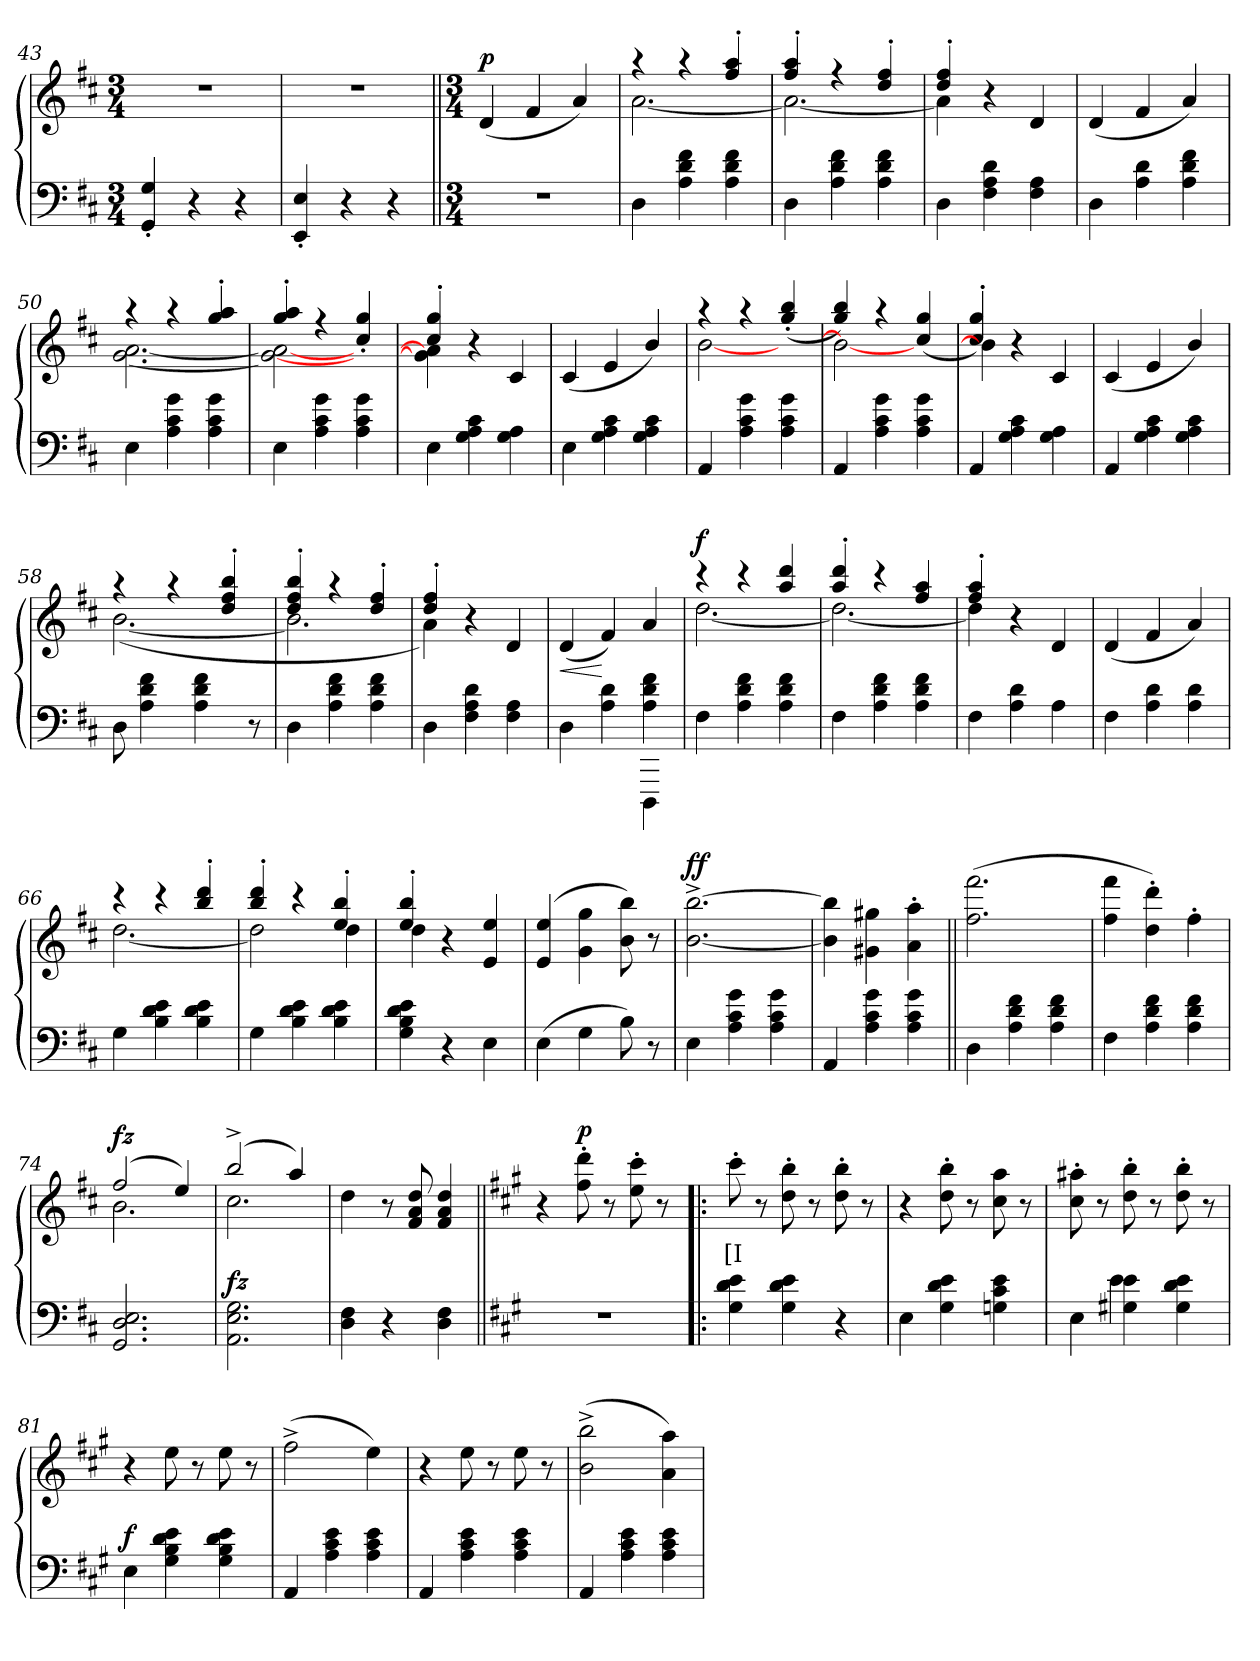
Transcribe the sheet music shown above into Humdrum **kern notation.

**kern	**kern	**text	**dynam
*part1	*part1	*part1	*part1
*staff2	*staff1	*staff1	*staff1/2
*clefF4	*clefG2	*	*
*k[f#c#]	*k[f#c#]	*	*
*M3/4	*M3/4	*	*
=43	=43	=43	=43
4GG'/ 4G'/	2.r	.	.
4r	.	.	.
4r	.	.	.
=44	=44	=44	=44
4EE'/ 4E'/	2.r	.	.
4r	.	.	.
4r	.	.	.
!!LO:PB:g=z
=45||	=45||	=45||	=45||
*M3/4	*M3/4	*	*
!	!	!	!LO:DY:b
2.r	(4d/	.	p
.	4f#/	.	.
.	4a/)	.	.
=46	=46	=46	=46
*	*^	*	*
4D\	4r	[2.a\	.	.
4A\ 4d\ 4f#\	4r	.	.	.
4A\ 4d\ 4f#\	(4ff#' 4aa'	.	.	.
=47	=47	=47	=47	=47
4D\	4ff#'/ 4aa'/	2.a\_	.	.
4A\ 4d\ 4f#\	4r	.	.	.
4A\ 4d\ 4f#\	(4dd'/ 4ff#'/	.	.	.
=48	=48	=48	=48	=48
4D\	4dd'/ 4ff#'/	4a\]	.	.
4F#\ 4A\ 4d\	4r	4ryy	.	.
4F#\ 4A\	4d/	4ryy	.	.
*	*v	*v	*	*
=49	=49	=49	=49
4D\	(4d/	.	.
4A\ 4d\	4f#/	.	.
4A\ 4d\ 4f#\	4a/)	.	.
=50	=50	=50	=50
*	*^	*	*
4E\	4r	[2.g\ [2.a\	.	.
4A\ 4c#\ 4g\	4r	.	.	.
4A\ 4c#\ 4g\	(4gg'/ 4aa'/	.	.	.
=51	=51	=51	=51	=51
4E\	4gg'/ 4aa'/	2g_\ 2a_\	.	.
4A\ 4c#\ 4g\	4r	.	.	.
4A\ 4c#\ 4g\	(>4cc#'>/ 4gg'>/	4ryy	.	.
=52	=52	=52	=52	=52
4E\	4cc#'/ 4gg'/	4g]\ 4a]\	.	.
4G\ 4A\ 4c#\	4ryy	4r	.	.
4G\ 4A\	4c#/	4ryy	.	.
*	*v	*v	*	*
!!LO:LB:g=z
=53	=53	=53	=53
4E\	(4c#/	.	.
4G\ 4A\ 4c#\	4e/	.	.
4G\ 4A\ 4c#\	4b/)	.	.
=54	=54	=54	=54
*	*^	*	*
4AA/	4r	[2b\	.	.
4A\ 4c#\ 4g\	4r	.	.	.
4A\ 4c#\ 4g\	(>(4gg'/ 4bb'/	4ryy	.	.
=55	=55	=55	=55	=55
4AA/	4gg/ 4bb/)	2b\_	.	.
4A\ 4c#\ 4g\	4r	.	.	.
4A\ 4c#\ 4g\	(>(4cc#/ 4gg/	4ryy	.	.
=56	=56	=56	=56	=56
4AA/	4cc#'/ 4gg'/)	4b\]	.	.
4G\ 4A\ 4c#\	4r	4ryy	.	.
4G\ 4A\	4c#/	4ryy	.	.
*	*v	*v	*	*
=57	=57	=57	=57
4AA/	(4c#/	.	.
4G\ 4A\ 4c#\	4e/	.	.
4G\ 4A\ 4c#\	4b/)	.	.
=58	=58	=58	=58
*	*^	*	*
8D\	4r	([2.b\	.	.
4A\ 4d\ 4f#\	.	.	.	.
.	4r	.	.	.
4A\ 4d\ 4f#\	.	.	.	.
.	(<4dd' 4ff#' 4bb'	.	.	.
8r	.	.	.	.
=59	=59	=59	=59	=59
4D\	4dd'/ 4ff#'/ 4bb'/	2.b\]	.	.
4A\ 4d\ 4f#\	4r	.	.	.
4A\ 4d\ 4f#\	(<4dd'/ 4ff#'/	.	.	.
=60	=60	=60	=60	=60
4D\	4dd'/ 4ff#'/	4a\)	.	.
4F#\ 4A\ 4d\	4r	4ryy	.	.
4F#\ 4A\	4d/	4ryy	.	.
=61	=61	=61	=61	=61
*^	*	*	*	*
!	!	!	!	!	!LO:HP:b
*	*	*v	*v	*	*
2ryy	4D\	(4d/	.	<
.	4A\ 4d\	4f#/)	.	[
4DDD\	4A\ 4d\ 4f#\	4a/	.	.
!!LO:LB:g=z
=62	=62	=62	=62	=62
*	*	*^	*	*
!	!	!	!	!	!LO:DY:b
*v	*v	*	*	*	*
4F#\	4r	[2.dd	.	f
4A\ 4d\ 4f#\	4r	.	.	.
4A\ 4d\ 4f#\	(4aa 4ddd	.	.	.
=63	=63	=63	=63	=63
4F#\	4aa'/ 4ddd'/	2.dd\_	.	.
4A\ 4d\ 4f#\	4r	.	.	.
4A\ 4d\ 4f#\	(4ff# 4aa	.	.	.
=64	=64	=64	=64	=64
4F#\	4ff#'/ 4aa'/	4dd\]	.	.
4A\ 4d\	4r	4ryy	.	.
4A\	4d/	4ryy	.	.
*	*v	*v	*	*
=65	=65	=65	=65
4F#\	(4d/	.	.
4A\ 4d\	4f#/	.	.
4A\ 4d\	4a/)	.	.
=66	=66	=66	=66
*	*^	*	*
4G\	4r	[2.dd	.	.
4B\ 4d\ 4e\	4r	.	.	.
4B\ 4d\ 4e\	4bb' 4ddd'	.	.	.
=67	=67	=67	=67	=67
4G\	4bb'/ 4ddd'/	2dd\]	.	.
4B\ 4d\ 4e\	4r	.	.	.
4B\ 4d\ 4e\	4ee'/ 4bb'/	4dd\	.	.
=68	=68	=68	=68	=68
4G\ 4B\ 4d\ 4e\	4ee'/ 4bb'/	4dd\	.	.
4r	4r	4ryy	.	.
4E\	4e/ 4ee/	4ryy	.	.
*	*v	*v	*	*
=69	=69	=69	=69
(4E\	(4e/ 4ee/	.	.
4G\	4g\ 4gg\	.	.
8B\)	8b\ 8bb\)	.	.
8r	8r	.	.
!!LO:LB:g=z
=70	=70	=70	=70
!	!	!	!LO:DY:a
4E\	[2.b^\ [2.bb^\	.	ff
4A\ 4c#\ 4g\	.	.	.
4A\ 4c#\ 4g\	.	.	.
=71	=71	=71	=71
4AA/	4b]\ 4bb]\	.	.
4A\ 4c#\ 4g\	4g#X\ 4gg#X\	.	.
4A\ 4c#\ 4g\	4a'\ 4aa'\	.	.
=72||	=72||	=72||	=72||
4D\	(2.ff#\ 2.fff#\	.	.
4A\ 4d\ 4f#\	.	.	.
4A\ 4d\ 4f#\	.	.	.
=73	=73	=73	=73
4F#\	4ff#\ 4fff#\	.	.
4A\ 4d\ 4f#\	4dd'\ 4ddd'\)	.	.
4A\ 4d\ 4f#\	4ff#'\	.	.
=74	=74	=74	=74
*	*^	*	*
!	!	!	!	!LO:DY:a
2.GG/ 2.D/ 2.E/	(2ff#/	2.b\	.	fz
.	4ee/)	.	.	.
=75	=75	=75	=75	=75
!	!	!	!	!LO:DY:a=2
2.AA\ 2.E\ 2.G\	(2bb^/	2.cc#\	.	fz
.	4aa/)	.	.	.
*	*v	*v	*	*
=76	=76	=76	=76
4D\ 4F#\	4dd\	.	.
4r	8r	.	.
.	8f#/ 8a/ 8dd/	.	.
4D\ 4F#\	4f#/ 4a/ 4dd/	.	.
=77||	=77||	=77||	=77||
*k[f#c#g#]	*k[f#c#g#]	*	*
2.r	4r	.	.
!	!	!	!LO:DY:a
.	8ff#'\ 8ddd'\	.	p
.	8r	.	.
.	8ee'\ 8ccc#'\	.	.
.	8r	.	.
=78!|:	=78!|:	=78!|:	=78!|:
4G#\ 4d\ 4e\	8ccc#'\	[I	.
.	8r	.	.
4G#\ 4d\ 4e\	8dd'\ 8bb'\	.	.
.	8r	.	.
4r	8dd'\ 8bb'\	.	.
.	8r	.	.
=79	=79	=79	=79
4E\	4r	.	.
4G#\ 4d\ 4e\	8dd'\ 8bb'\	.	.
.	8r	.	.
4Gn\ 4c#\ 4e\	8cc#\ 8aa\	.	.
.	8r	.	.
!!LO:LB:g=z
=80	=80	=80	=80
*^	*	*	*
4E\	4ryy	8cc#'\ 8aa#X'\	.	.
.	.	8r	.	.
4G#X\ 4e\	4e\	8dd'\ 8bb'\	.	.
.	.	8r	.	.
4G#\ 4d\ 4e\	4ryy	8dd'\ 8bb'\	.	.
.	.	8r	.	.
*v	*v	*	*	*
=81	=81	=81	=81
!	!	!	!LO:DY:a=2
4E\	4r	.	f
4G#\ 4B\ 4d\ 4e\	8ee\	.	.
.	8r	.	.
4G#\ 4B\ 4d\ 4e\	8ee\	.	.
.	8r	.	.
=82	=82	=82	=82
4AA/	(2ff#^\	.	.
4A\ 4c#\ 4e\	.	.	.
4A\ 4c#\ 4e\	4ee\)	.	.
=83	=83	=83	=83
4AA/	4r	.	.
4A\ 4c#\ 4e\	8ee\	.	.
.	8r	.	.
4A\ 4c#\ 4e\	8ee\	.	.
.	8r	.	.
=84	=84	=84	=84
4AA/	(2b^\ 2bb^\	.	.
4A\ 4c#\ 4e\	.	.	.
4A\ 4c#\ 4e\	4a\ 4aa\)	.	.
=	=	=	=
*-	*-	*-	*-
